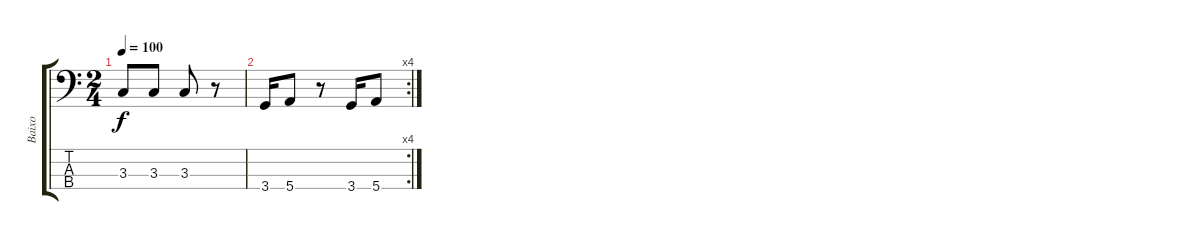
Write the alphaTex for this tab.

\track ("Baixo" "Baixo") {instrument electricbassfinger}
\staff {score tabs}
\tuning (G2 D2 A1 E1) {hide}
\ts (2 4)
\tempo 100
\clef f4
\ks c
3.3.8{dy f} 3.3.8 3.3.8 r.8 |
\rc 4
3.4.16 5.4.8 r.8 3.4.16 5.4.8
